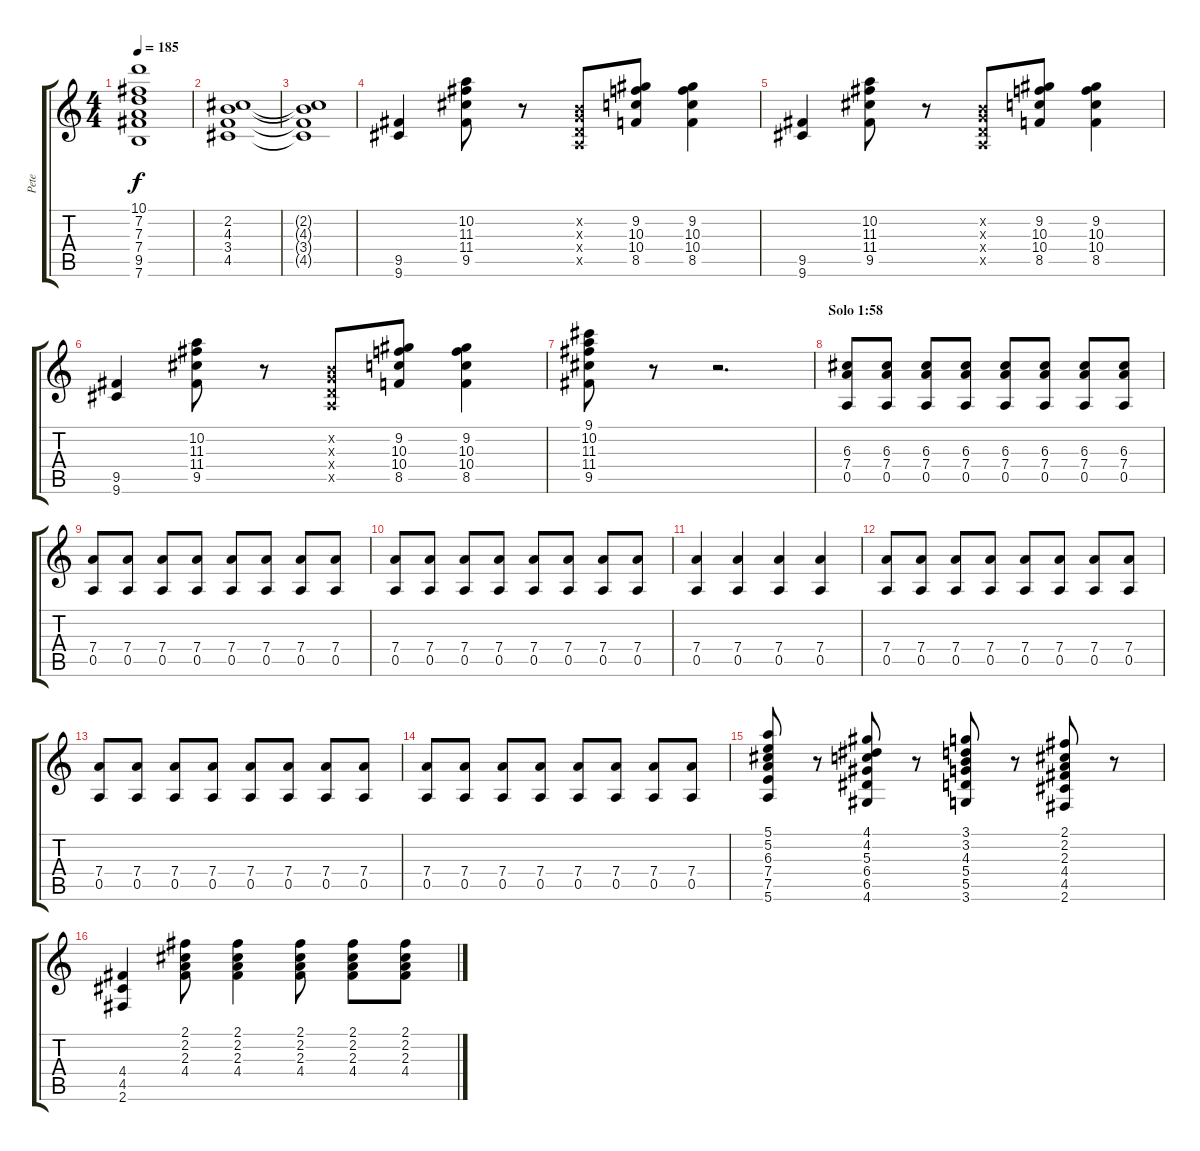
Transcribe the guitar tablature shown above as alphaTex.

\track ("Pete" "Pete") {instrument overdrivenguitar}
\staff {score tabs}
\tuning (E4 B3 G3 D3 A2 E2) {hide}
\ts (4 4)
\tempo 185
\clef g2
\ks c
(10.1{t} 7.2{t} 7.3{t} 7.4{t} 9.5{t} 7.6{t}).1{dy f} |
(2.2 4.3 3.4 4.5).1 |
(2.2{t} 4.3{t} 3.4{t} 4.5{t}).1 |
(9.5 9.6).4 (10.2 11.3 11.4 9.5).8 r.8 (0.2{x} 0.3{x} 0.4{x} 0.5{x}).8 (9.2 10.3 10.4 8.5).8 (9.2 10.3 10.4 8.5).4 |
(9.5 9.6).4 (10.2 11.3 11.4 9.5).8 r.8 (0.2{x} 0.3{x} 0.4{x} 0.5{x}).8 (9.2 10.3 10.4 8.5).8 (9.2 10.3 10.4 8.5).4 |
(9.5 9.6).4 (10.2 11.3 11.4 9.5).8 r.8 (0.2{x} 0.3{x} 0.4{x} 0.5{x}).8 (9.2 10.3 10.4 8.5).8 (9.2 10.3 10.4 8.5).4 |
(9.1 10.2 11.3 11.4 9.5).8 r.8 r.2{d} |
\section ("" "Solo 1:58")
(6.3 7.4 0.5).8 (6.3 7.4 0.5).8 (6.3 7.4 0.5).8 (6.3 7.4 0.5).8 (6.3 7.4 0.5).8 (6.3 7.4 0.5).8 (6.3 7.4 0.5).8 (6.3 7.4 0.5).8 |
(7.4 0.5).8 (7.4 0.5).8 (7.4 0.5).8 (7.4 0.5).8 (7.4 0.5).8 (7.4 0.5).8 (7.4 0.5).8 (7.4 0.5).8 |
(7.4 0.5).8 (7.4 0.5).8 (7.4 0.5).8 (7.4 0.5).8 (7.4 0.5).8 (7.4 0.5).8 (7.4 0.5).8 (7.4 0.5).8 |
(7.4 0.5).4 (7.4 0.5).4 (7.4 0.5).4 (7.4 0.5).4 |
(7.4 0.5).8 (7.4 0.5).8 (7.4 0.5).8 (7.4 0.5).8 (7.4 0.5).8 (7.4 0.5).8 (7.4 0.5).8 (7.4 0.5).8 |
(7.4 0.5).8 (7.4 0.5).8 (7.4 0.5).8 (7.4 0.5).8 (7.4 0.5).8 (7.4 0.5).8 (7.4 0.5).8 (7.4 0.5).8 |
(7.4 0.5).8 (7.4 0.5).8 (7.4 0.5).8 (7.4 0.5).8 (7.4 0.5).8 (7.4 0.5).8 (7.4 0.5).8 (7.4 0.5).8 |
(5.1 5.2 6.3 7.4 7.5 5.6).8 r.8 (4.1 4.2 5.3 6.4 6.5 4.6).8 r.8 (3.1 3.2 4.3 5.4 5.5 3.6).8 r.8 (2.1 2.2 2.3 4.4 4.5 2.6).8 r.8 |
(4.4 4.5 2.6).4 (2.1 2.2 2.3 4.4).8 (2.1 2.2 2.3 4.4).4 (2.1 2.2 2.3 4.4).8 (2.1 2.2 2.3 4.4).8 (2.1 2.2 2.3 4.4).8
